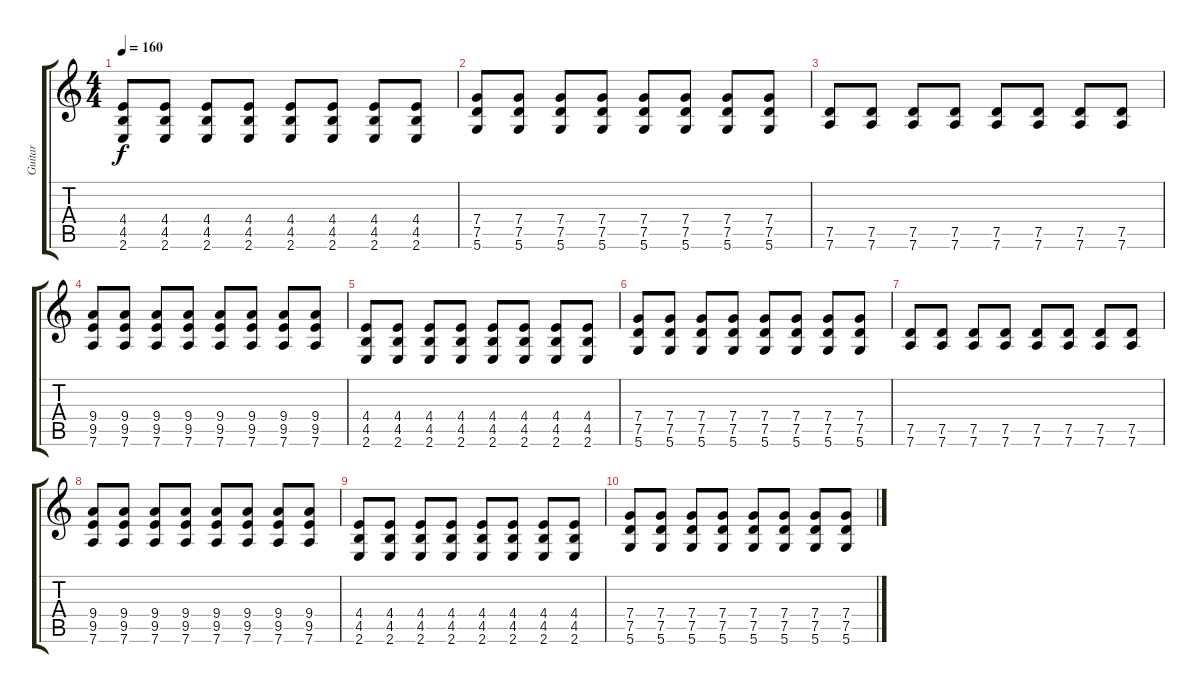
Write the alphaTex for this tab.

\track ("Guitar" "Guitar") {instrument distortionguitar}
\staff {score tabs}
\tuning (D4 A3 F3 C3 G2 D2) {hide}
\ts (4 4)
\tempo 160
\clef g2
\ks c
(4.4 4.5 2.6).8{dy f} (4.4 4.5 2.6).8 (4.4 4.5 2.6).8 (4.4 4.5 2.6).8 (4.4 4.5 2.6).8 (4.4 4.5 2.6).8 (4.4 4.5 2.6).8 (4.4 4.5 2.6).8 |
(7.4 7.5 5.6).8 (7.4 7.5 5.6).8 (7.4 7.5 5.6).8 (7.4 7.5 5.6).8 (7.4 7.5 5.6).8 (7.4 7.5 5.6).8 (7.4 7.5 5.6).8 (7.4 7.5 5.6).8 |
(7.5 7.6).8 (7.5 7.6).8 (7.5 7.6).8 (7.5 7.6).8 (7.5 7.6).8 (7.5 7.6).8 (7.5 7.6).8 (7.5 7.6).8 |
(9.4 9.5 7.6).8 (9.4 9.5 7.6).8 (9.4 9.5 7.6).8 (9.4 9.5 7.6).8 (9.4 9.5 7.6).8 (9.4 9.5 7.6).8 (9.4 9.5 7.6).8 (9.4 9.5 7.6).8 |
(4.4 4.5 2.6).8 (4.4 4.5 2.6).8 (4.4 4.5 2.6).8 (4.4 4.5 2.6).8 (4.4 4.5 2.6).8 (4.4 4.5 2.6).8 (4.4 4.5 2.6).8 (4.4 4.5 2.6).8 |
(7.4 7.5 5.6).8 (7.4 7.5 5.6).8 (7.4 7.5 5.6).8 (7.4 7.5 5.6).8 (7.4 7.5 5.6).8 (7.4 7.5 5.6).8 (7.4 7.5 5.6).8 (7.4 7.5 5.6).8 |
(7.5 7.6).8 (7.5 7.6).8 (7.5 7.6).8 (7.5 7.6).8 (7.5 7.6).8 (7.5 7.6).8 (7.5 7.6).8 (7.5 7.6).8 |
(9.4 9.5 7.6).8 (9.4 9.5 7.6).8 (9.4 9.5 7.6).8 (9.4 9.5 7.6).8 (9.4 9.5 7.6).8 (9.4 9.5 7.6).8 (9.4 9.5 7.6).8 (9.4 9.5 7.6).8 |
(4.4 4.5 2.6).8 (4.4 4.5 2.6).8 (4.4 4.5 2.6).8 (4.4 4.5 2.6).8 (4.4 4.5 2.6).8 (4.4 4.5 2.6).8 (4.4 4.5 2.6).8 (4.4 4.5 2.6).8 |
(7.4 7.5 5.6).8 (7.4 7.5 5.6).8 (7.4 7.5 5.6).8 (7.4 7.5 5.6).8 (7.4 7.5 5.6).8 (7.4 7.5 5.6).8 (7.4 7.5 5.6).8 (7.4 7.5 5.6).8
